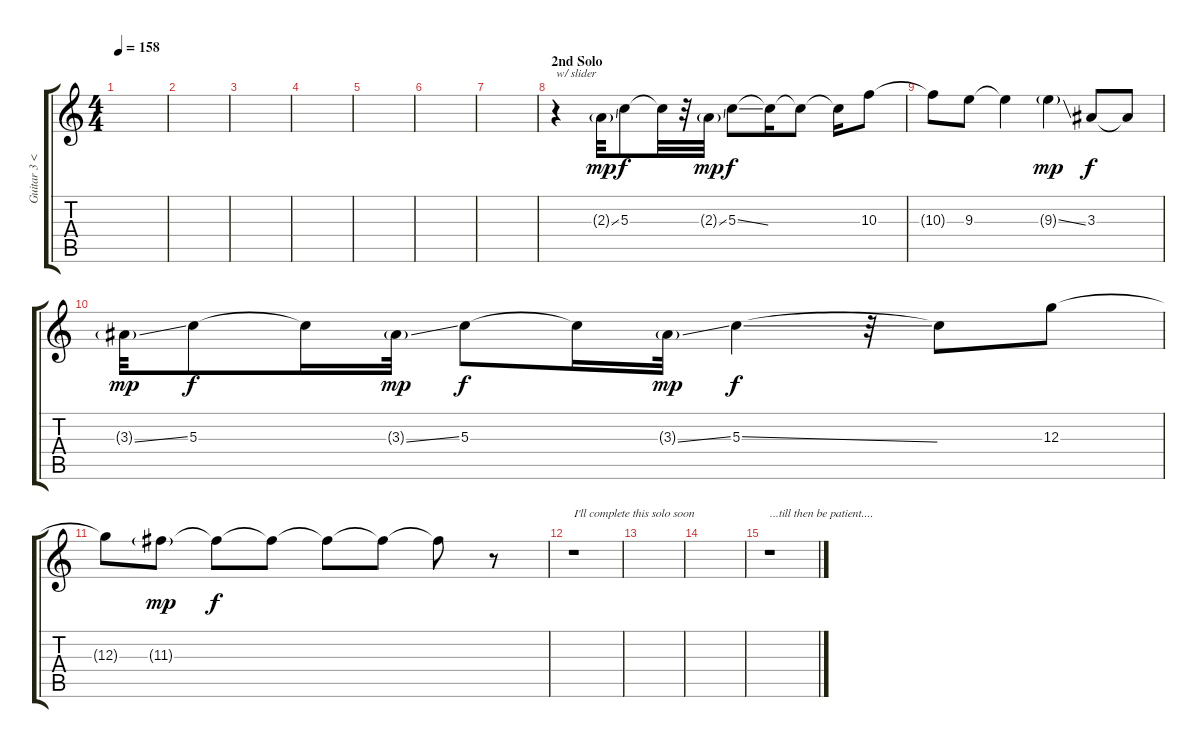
\track ("Guitar 3 <solo>" "Guitar 3 <") {instrument overdrivenguitar}
\staff {score tabs}
\tuning (E4 B3 G3 D3 A2 E2) {hide}
\ts (4 4)
\tempo 158
\clef g2
\ks c
|
|
|
|
|
|
|
\section ("" "2nd Solo")
r.4{txt "w/ slider"} 2.3{ss g}.32{dy mp} 5.3.8{dy f} 5.3{t}.32 r.32 2.3{ss g}.32{dy mp} 5.3{ss}.8{dy f} 5.3{t}.16 5.3{t}.8 5.3{t}.16 10.3.8 |
10.3{t}.8 9.3.8 9.3{t}.4 9.3{ss g}.4{dy mp} 3.3.8{dy f} 3.3{t}.8 |
3.3{ss g}.32{dy mp} 5.3.8{dy f} 5.3{t}.16 3.3{ss g}.32{dy mp} 5.3.8{dy f} 5.3{t}.16 3.3{ss g}.32{dy mp} 5.3{ss}.4{dy f} r.32 5.3{t}.8 12.3.8 |
12.3{t}.8 11.3{g}.8{dy mp} 11.3{t}.8{dy f} 11.3{t}.8 11.3{t}.8 11.3{t}.8 11.3{t}.8 r.8 |
r.1{txt "I'll complete this solo soon"} |
|
|
r.1{txt "...till then be patient...."}
